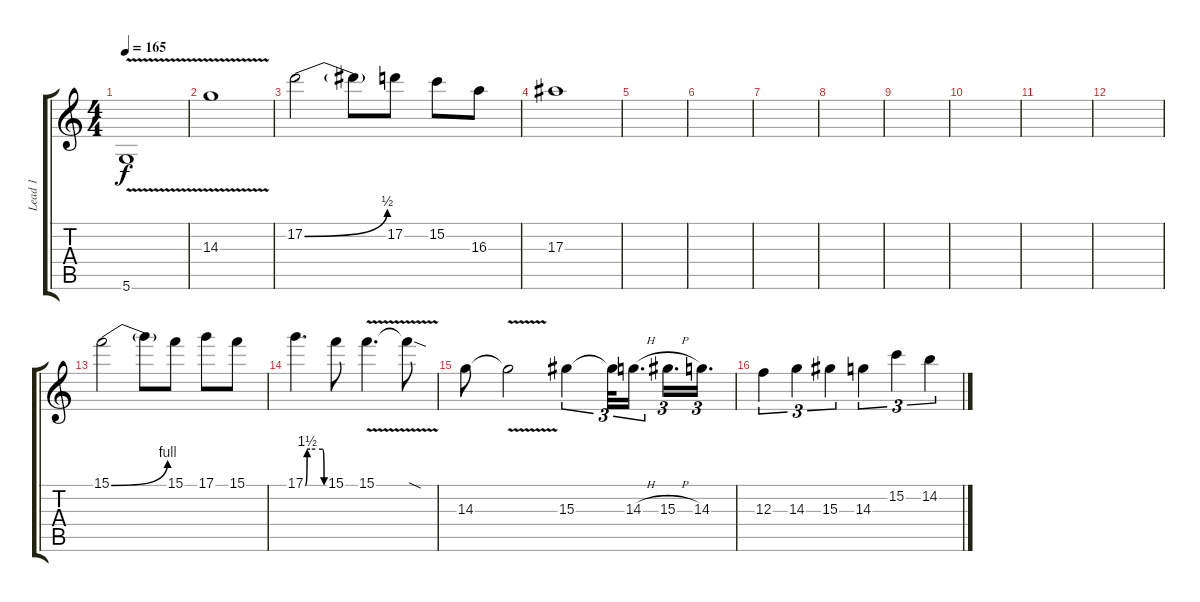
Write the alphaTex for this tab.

\track ("Lead 1" "Lead 1") {instrument distortionguitar}
\staff {score tabs}
\tuning (D4 A3 F3 C3 G2 D2) {hide}
\ts (4 4)
\tempo 165
\clef g2
\ks c
5.6{v}.1{dy f} |
14.3{v}.1 |
17.2{be (bend 0 0 60 2)}.2 17.2{t}.8 17.2.8 15.2.8 16.3.8 |
17.3.1 |
|
|
|
|
|
|
|
|
15.1{be (bend 0 0 60 4)}.2 15.1{t}.8 15.1.8 17.1.8 15.1.8 |
17.1{be (custom 0 0 6 6 15 6 55 6 60 0)}.4{d} 15.1.8 15.1{v}.4{d} 15.1{sod t}.8 |
14.3.8 14.3{v t}.2 15.3.4{tu (3 2)} 15.3{t}.32{tu (3 2)} 14.3{h}.16{d tu (3 2)} 15.3{h}.16{d tu (3 2)} 14.3.16{d tu (3 2)} |
12.3.4{tu (3 2)} 14.3.4{tu (3 2)} 15.3.4{tu (3 2)} 14.3.4{tu (3 2)} 15.2.4{tu (3 2)} 14.2.4{tu (3 2)}
